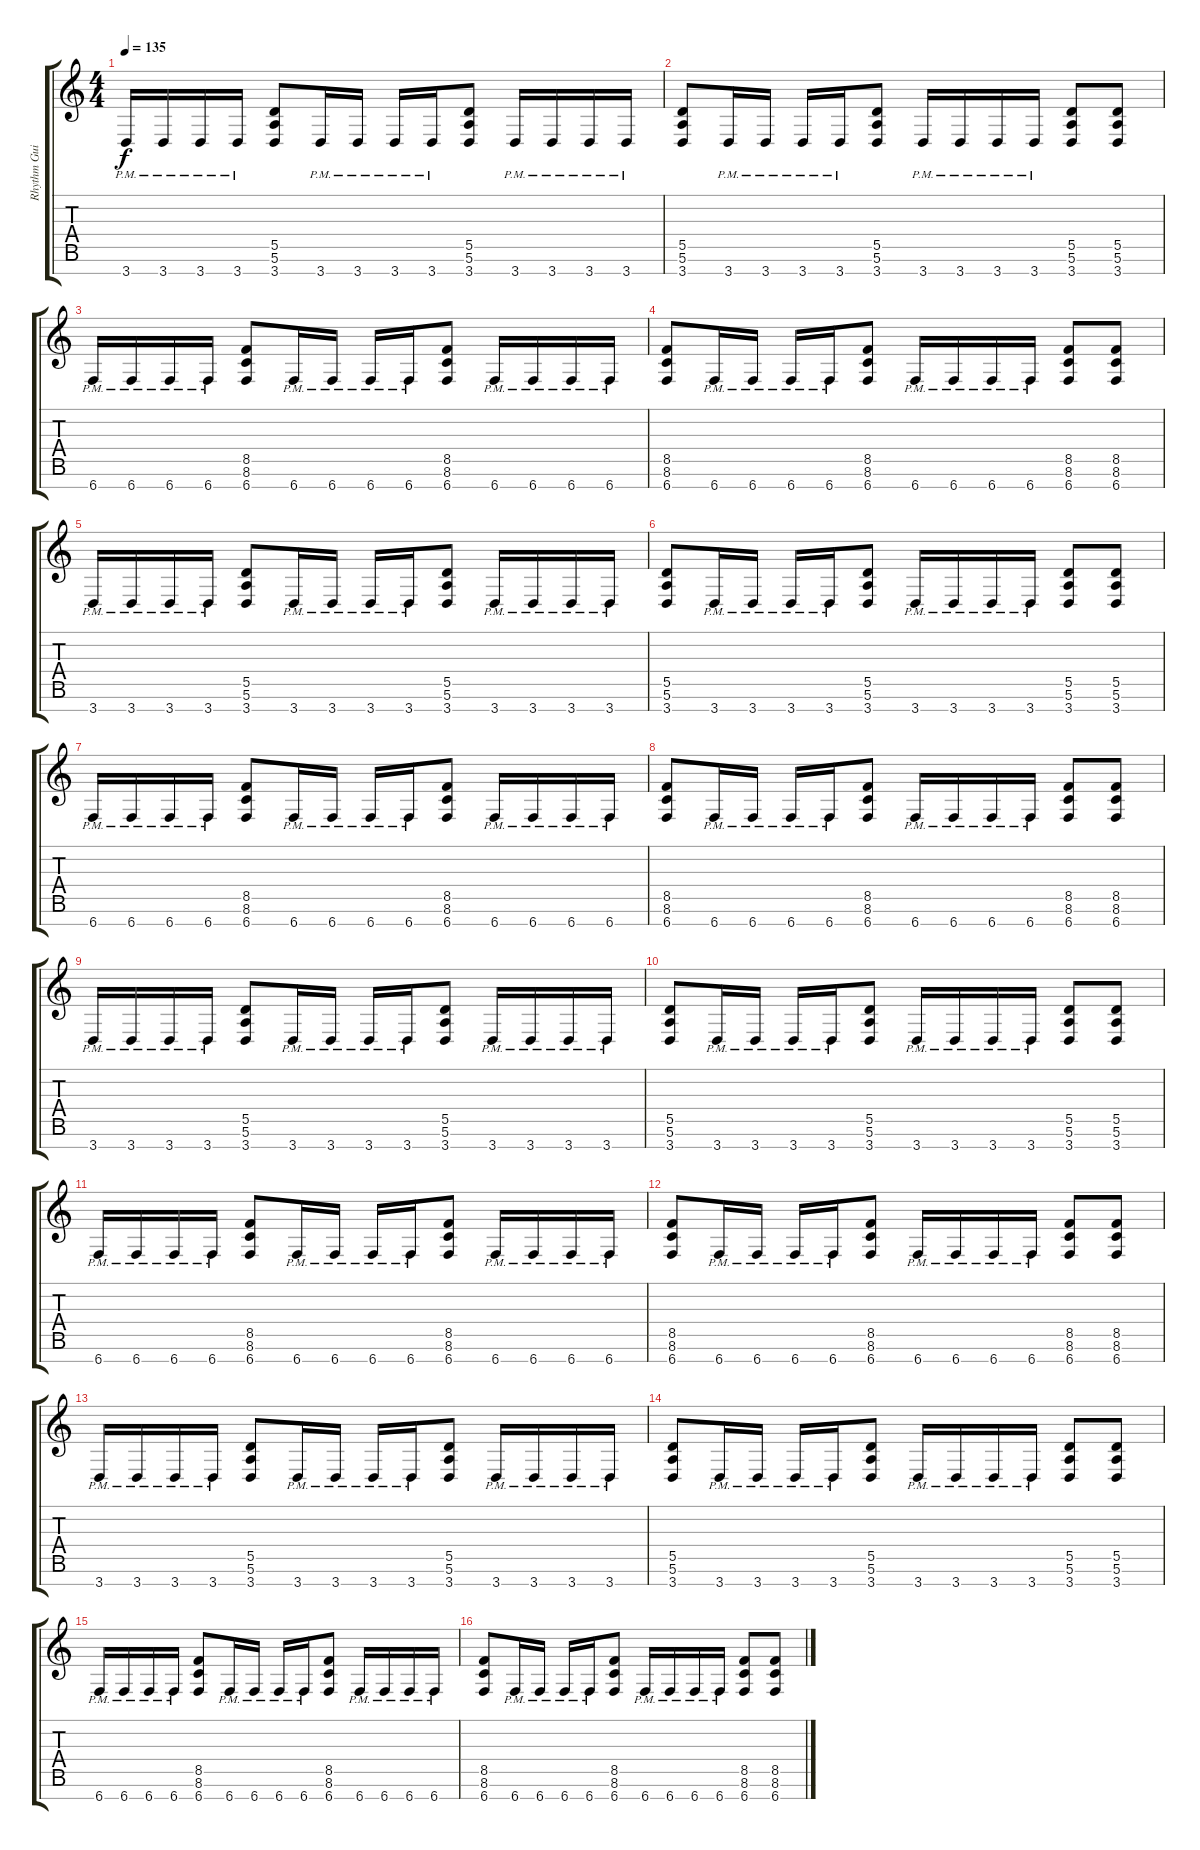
\track ("Rhythm Guitar" "Rhythm Gui") {instrument electricguitarclean}
\staff {score tabs}
\tuning (E4 B3 G3 D3 A2 E2 B1) {hide}
\ts (4 4)
\tempo 135
\clef g2
\ks c
3.7{pm}.16{dy f instrument distortionguitar} 3.7{pm}.16 3.7{pm}.16 3.7{pm}.16 (5.5 5.6 3.7).8 3.7{pm}.16 3.7{pm}.16 3.7{pm}.16 3.7{pm}.16 (5.5 5.6 3.7).8 3.7{pm}.16 3.7{pm}.16 3.7{pm}.16 3.7{pm}.16 |
(5.5 5.6 3.7).8{instrument distortionguitar} 3.7{pm}.16 3.7{pm}.16 3.7{pm}.16 3.7{pm}.16 (5.5 5.6 3.7).8 3.7{pm}.16 3.7{pm}.16 3.7{pm}.16 3.7{pm}.16 (5.5 5.6 3.7).8 (5.5 5.6 3.7).8 |
6.7{pm}.16{balance 3 instrument distortionguitar} 6.7{pm}.16 6.7{pm}.16 6.7{pm}.16 (8.5 8.6 6.7).8 6.7{pm}.16 6.7{pm}.16 6.7{pm}.16 6.7{pm}.16 (8.5 8.6 6.7).8 6.7{pm}.16 6.7{pm}.16 6.7{pm}.16 6.7{pm}.16 |
(8.5 8.6 6.7).8{instrument distortionguitar} 6.7{pm}.16 6.7{pm}.16 6.7{pm}.16 6.7{pm}.16 (8.5 8.6 6.7).8 6.7{pm}.16 6.7{pm}.16 6.7{pm}.16 6.7{pm}.16 (8.5 8.6 6.7).8 (8.5 8.6 6.7).8 |
3.7{pm}.16{instrument distortionguitar} 3.7{pm}.16 3.7{pm}.16 3.7{pm}.16 (5.5 5.6 3.7).8 3.7{pm}.16 3.7{pm}.16 3.7{pm}.16 3.7{pm}.16 (5.5 5.6 3.7).8 3.7{pm}.16 3.7{pm}.16 3.7{pm}.16 3.7{pm}.16 |
(5.5 5.6 3.7).8{instrument distortionguitar} 3.7{pm}.16 3.7{pm}.16 3.7{pm}.16 3.7{pm}.16 (5.5 5.6 3.7).8 3.7{pm}.16 3.7{pm}.16 3.7{pm}.16 3.7{pm}.16 (5.5 5.6 3.7).8 (5.5 5.6 3.7).8 |
6.7{pm}.16{balance 3 instrument distortionguitar} 6.7{pm}.16 6.7{pm}.16 6.7{pm}.16 (8.5 8.6 6.7).8 6.7{pm}.16 6.7{pm}.16 6.7{pm}.16 6.7{pm}.16 (8.5 8.6 6.7).8 6.7{pm}.16 6.7{pm}.16 6.7{pm}.16 6.7{pm}.16 |
(8.5 8.6 6.7).8{instrument distortionguitar} 6.7{pm}.16 6.7{pm}.16 6.7{pm}.16 6.7{pm}.16 (8.5 8.6 6.7).8 6.7{pm}.16 6.7{pm}.16 6.7{pm}.16 6.7{pm}.16 (8.5 8.6 6.7).8 (8.5 8.6 6.7).8 |
3.7{pm}.16{instrument distortionguitar} 3.7{pm}.16 3.7{pm}.16 3.7{pm}.16 (5.5 5.6 3.7).8 3.7{pm}.16 3.7{pm}.16 3.7{pm}.16 3.7{pm}.16 (5.5 5.6 3.7).8 3.7{pm}.16 3.7{pm}.16 3.7{pm}.16 3.7{pm}.16 |
(5.5 5.6 3.7).8{instrument distortionguitar} 3.7{pm}.16 3.7{pm}.16 3.7{pm}.16 3.7{pm}.16 (5.5 5.6 3.7).8 3.7{pm}.16 3.7{pm}.16 3.7{pm}.16 3.7{pm}.16 (5.5 5.6 3.7).8 (5.5 5.6 3.7).8 |
6.7{pm}.16{balance 3 instrument distortionguitar} 6.7{pm}.16 6.7{pm}.16 6.7{pm}.16 (8.5 8.6 6.7).8 6.7{pm}.16 6.7{pm}.16 6.7{pm}.16 6.7{pm}.16 (8.5 8.6 6.7).8 6.7{pm}.16 6.7{pm}.16 6.7{pm}.16 6.7{pm}.16 |
(8.5 8.6 6.7).8{instrument distortionguitar} 6.7{pm}.16 6.7{pm}.16 6.7{pm}.16 6.7{pm}.16 (8.5 8.6 6.7).8 6.7{pm}.16 6.7{pm}.16 6.7{pm}.16 6.7{pm}.16 (8.5 8.6 6.7).8 (8.5 8.6 6.7).8 |
3.7{pm}.16{instrument distortionguitar} 3.7{pm}.16 3.7{pm}.16 3.7{pm}.16 (5.5 5.6 3.7).8 3.7{pm}.16 3.7{pm}.16 3.7{pm}.16 3.7{pm}.16 (5.5 5.6 3.7).8 3.7{pm}.16 3.7{pm}.16 3.7{pm}.16 3.7{pm}.16 |
(5.5 5.6 3.7).8{instrument distortionguitar} 3.7{pm}.16 3.7{pm}.16 3.7{pm}.16 3.7{pm}.16 (5.5 5.6 3.7).8 3.7{pm}.16 3.7{pm}.16 3.7{pm}.16 3.7{pm}.16 (5.5 5.6 3.7).8 (5.5 5.6 3.7).8 |
6.7{pm}.16{balance 11 instrument distortionguitar} 6.7{pm}.16 6.7{pm}.16 6.7{pm}.16 (8.5 8.6 6.7).8 6.7{pm}.16 6.7{pm}.16 6.7{pm}.16 6.7{pm}.16 (8.5 8.6 6.7).8 6.7{pm}.16 6.7{pm}.16 6.7{pm}.16 6.7{pm}.16 |
(8.5 8.6 6.7).8{instrument distortionguitar} 6.7{pm}.16 6.7{pm}.16 6.7{pm}.16 6.7{pm}.16 (8.5 8.6 6.7).8 6.7{pm}.16 6.7{pm}.16 6.7{pm}.16 6.7{pm}.16 (8.5 8.6 6.7).8 (8.5 8.6 6.7).8
